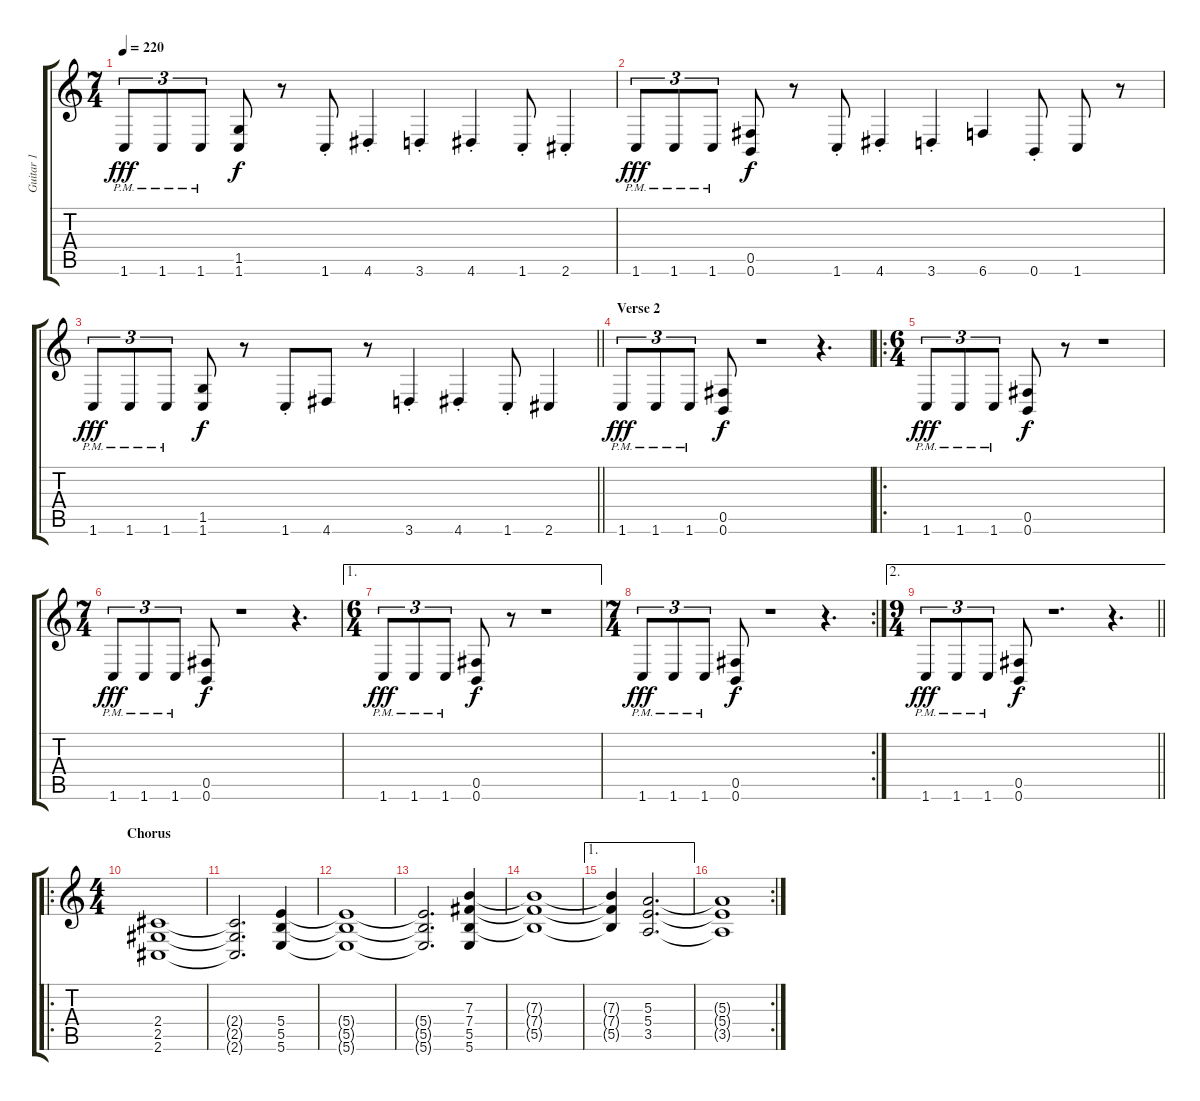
\track ("Guitar 1" "Guitar 1") {instrument distortionguitar}
\staff {score tabs}
\tuning (Db4 Ab3 E3 B2 Gb2 B1) {hide}
\ts (7 4)
\tempo 220
\clef g2
\ks c
1.6{pm}.8{tu (3 2) dy fff} 1.6{pm}.8{tu (3 2)} 1.6{pm}.8{tu (3 2)} (1.5 1.6).8{dy f} r.8 1.6{st}.8 4.6{st}.4 3.6{st}.4 4.6{st}.4 1.6{st}.8 2.6{st}.4 |
1.6{pm}.8{tu (3 2) dy fff} 1.6{pm}.8{tu (3 2)} 1.6{pm}.8{tu (3 2)} (0.5 0.6).8{dy f} r.8 1.6{st}.8 4.6{st}.4 3.6{st}.4 6.6.4 0.6{st}.8 1.6.8 r.8 |
\barLineRight lightlight
1.6{pm}.8{tu (3 2) dy fff} 1.6{pm}.8{tu (3 2)} 1.6{pm}.8{tu (3 2)} (1.5 1.6).8{dy f} r.8 1.6{st}.8 4.6.8 r.8 3.6{st}.4 4.6{st}.4 1.6{st}.8 2.6.4 |
\section ("" "Verse 2")
1.6{pm}.8{tu (3 2) dy fff} 1.6{pm}.8{tu (3 2)} 1.6{pm}.8{tu (3 2)} (0.5 0.6).8{dy f} r.1 r.4{d} |
\ro
\ts (6 4)
1.6{pm}.8{tu (3 2) dy fff} 1.6{pm}.8{tu (3 2)} 1.6{pm}.8{tu (3 2)} (0.5 0.6).8{dy f} r.8 r.1 |
\ts (7 4)
1.6{pm}.8{tu (3 2) dy fff} 1.6{pm}.8{tu (3 2)} 1.6{pm}.8{tu (3 2)} (0.5 0.6).8{dy f} r.1 r.4{d} |
\ae 1
\ts (6 4)
1.6{pm}.8{tu (3 2) dy fff} 1.6{pm}.8{tu (3 2)} 1.6{pm}.8{tu (3 2)} (0.5 0.6).8{dy f} r.8 r.1 |
\rc 2
\ts (7 4)
1.6{pm}.8{tu (3 2) dy fff} 1.6{pm}.8{tu (3 2)} 1.6{pm}.8{tu (3 2)} (0.5 0.6).8{dy f} r.1 r.4{d} |
\ae 2
\ts (9 4)
\barLineRight lightlight
1.6{pm}.8{tu (3 2) dy fff} 1.6{pm}.8{tu (3 2)} 1.6{pm}.8{tu (3 2)} (0.5 0.6).8{dy f} r.1{d} r.4{d} |
\ro
\ts (4 4)
\section ("" "Chorus")
(2.4 2.5 2.6).1{balance 8} |
(2.4{t} 2.5{t} 2.6{t}).2{d} (5.4 5.5 5.6).4 |
(5.4{t} 5.5{t} 5.6{t}).1 |
(5.4{t} 5.5{t} 5.6{t}).2{d} (7.3 7.4 5.5 5.6).4 |
(7.3{t} 7.4{t} 5.5{t}).1 |
\ae 1
(7.3{t} 7.4{t} 5.5{t}).4 (5.3 5.4 3.5).2{d} |
\rc 2
(5.3{t} 5.4{t} 3.5{t}).1
